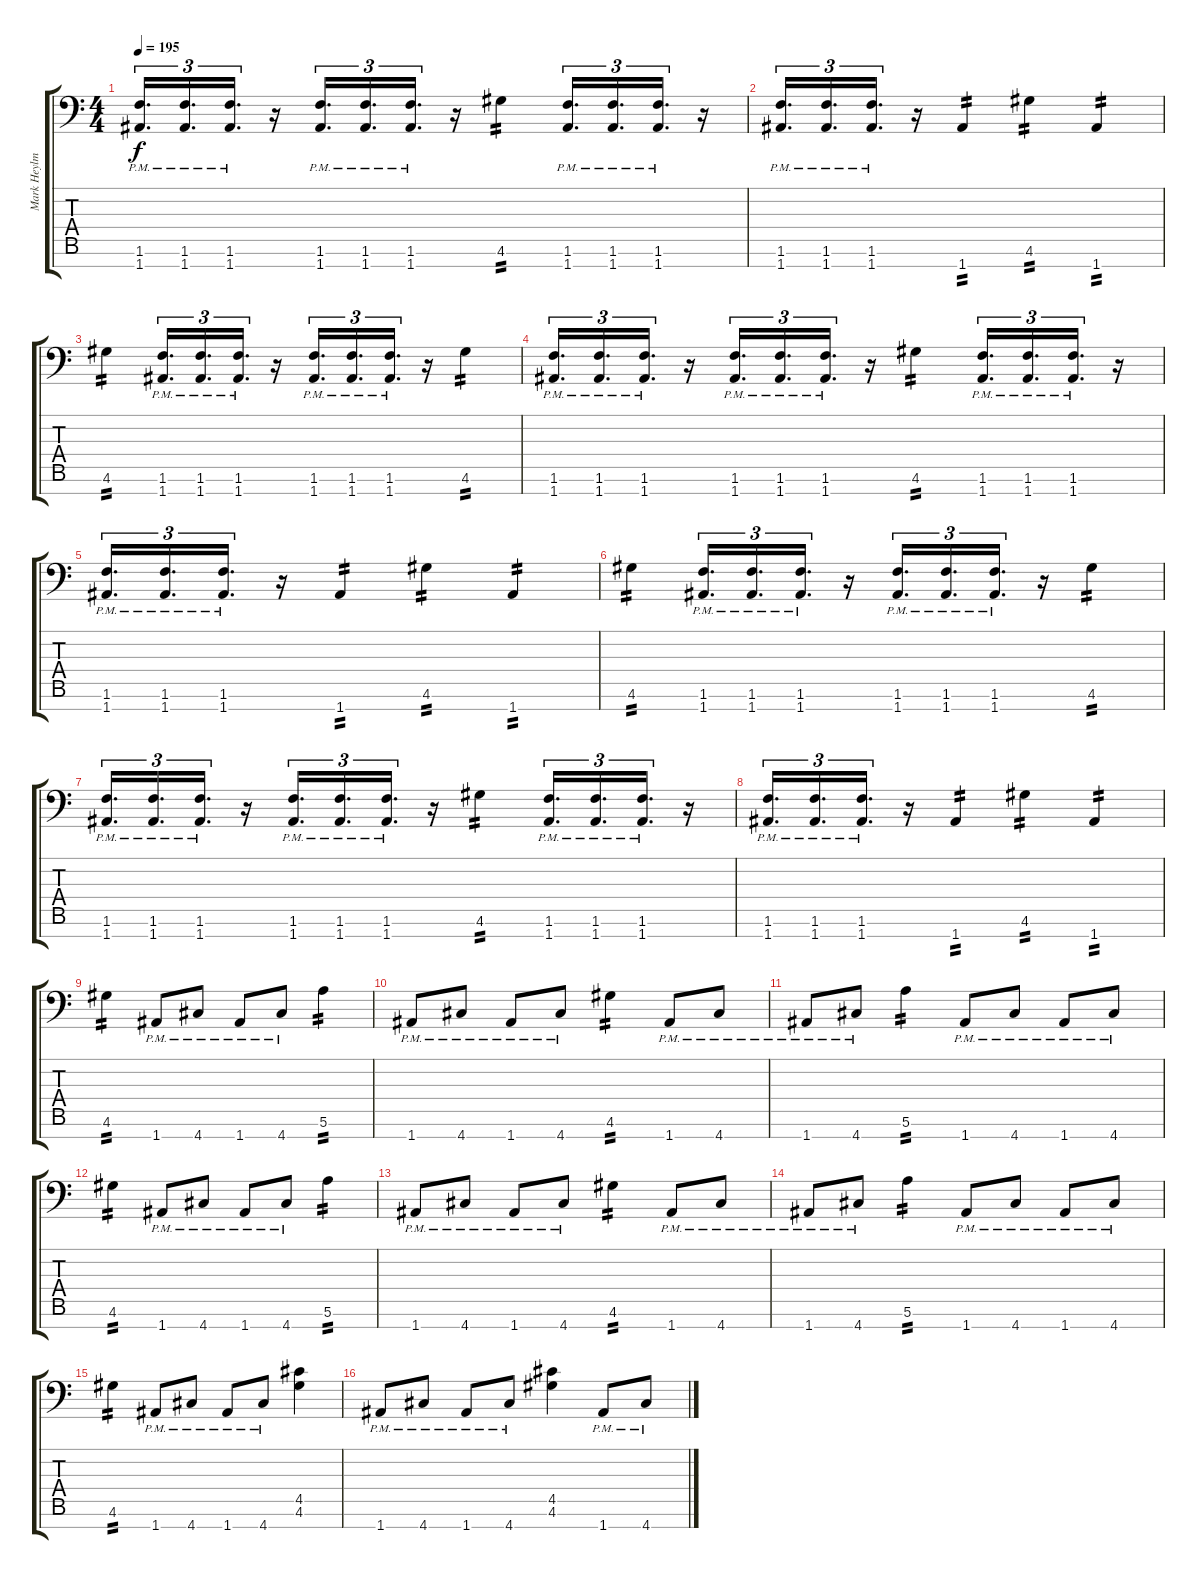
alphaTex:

\track ("Mark Heylmun" "Mark Heylm") {instrument distortionguitar}
\staff {score tabs}
\tuning (E4 B3 G3 D3 A2 E2 A1) {hide}
\ts (4 4)
\tempo 195
\clef f4
\ks c
(1.6{pm} 1.7{pm}).16{d tu (3 2) dy f} (1.6{pm} 1.7{pm}).16{d tu (3 2)} (1.6{pm} 1.7{pm}).16{d tu (3 2)} r.16 (1.6{pm} 1.7{pm}).16{d tu (3 2)} (1.6{pm} 1.7{pm}).16{d tu (3 2)} (1.6{pm} 1.7{pm}).16{d tu (3 2)} r.16 4.6.4{tp 2} (1.6{pm} 1.7{pm}).16{d tu (3 2)} (1.6{pm} 1.7{pm}).16{d tu (3 2)} (1.6{pm} 1.7{pm}).16{d tu (3 2)} r.16 |
(1.6{pm} 1.7{pm}).16{d tu (3 2)} (1.6{pm} 1.7{pm}).16{d tu (3 2)} (1.6{pm} 1.7{pm}).16{d tu (3 2)} r.16 1.7.4{tp 2} 4.6.4{tp 2} 1.7.4{tp 2} |
4.6.4{tp 2} (1.6{pm} 1.7{pm}).16{d tu (3 2)} (1.6{pm} 1.7{pm}).16{d tu (3 2)} (1.6{pm} 1.7{pm}).16{d tu (3 2)} r.16 (1.6{pm} 1.7{pm}).16{d tu (3 2)} (1.6{pm} 1.7{pm}).16{d tu (3 2)} (1.6{pm} 1.7{pm}).16{d tu (3 2)} r.16 4.6.4{tp 2} |
(1.6{pm} 1.7{pm}).16{d tu (3 2)} (1.6{pm} 1.7{pm}).16{d tu (3 2)} (1.6{pm} 1.7{pm}).16{d tu (3 2)} r.16 (1.6{pm} 1.7{pm}).16{d tu (3 2)} (1.6{pm} 1.7{pm}).16{d tu (3 2)} (1.6{pm} 1.7{pm}).16{d tu (3 2)} r.16 4.6.4{tp 2} (1.6{pm} 1.7{pm}).16{d tu (3 2)} (1.6{pm} 1.7{pm}).16{d tu (3 2)} (1.6{pm} 1.7{pm}).16{d tu (3 2)} r.16 |
(1.6{pm} 1.7{pm}).16{d tu (3 2)} (1.6{pm} 1.7{pm}).16{d tu (3 2)} (1.6{pm} 1.7{pm}).16{d tu (3 2)} r.16 1.7.4{tp 2} 4.6.4{tp 2} 1.7.4{tp 2} |
4.6.4{tp 2} (1.6{pm} 1.7{pm}).16{d tu (3 2)} (1.6{pm} 1.7{pm}).16{d tu (3 2)} (1.6{pm} 1.7{pm}).16{d tu (3 2)} r.16 (1.6{pm} 1.7{pm}).16{d tu (3 2)} (1.6{pm} 1.7{pm}).16{d tu (3 2)} (1.6{pm} 1.7{pm}).16{d tu (3 2)} r.16 4.6.4{tp 2} |
(1.6{pm} 1.7{pm}).16{d tu (3 2)} (1.6{pm} 1.7{pm}).16{d tu (3 2)} (1.6{pm} 1.7{pm}).16{d tu (3 2)} r.16 (1.6{pm} 1.7{pm}).16{d tu (3 2)} (1.6{pm} 1.7{pm}).16{d tu (3 2)} (1.6{pm} 1.7{pm}).16{d tu (3 2)} r.16 4.6.4{tp 2} (1.6{pm} 1.7{pm}).16{d tu (3 2)} (1.6{pm} 1.7{pm}).16{d tu (3 2)} (1.6{pm} 1.7{pm}).16{d tu (3 2)} r.16 |
(1.6{pm} 1.7{pm}).16{d tu (3 2)} (1.6{pm} 1.7{pm}).16{d tu (3 2)} (1.6{pm} 1.7{pm}).16{d tu (3 2)} r.16 1.7.4{tp 2} 4.6.4{tp 2} 1.7.4{tp 2} |
4.6.4{tp 2} 1.7{pm}.8 4.7{pm}.8 1.7{pm}.8 4.7{pm}.8 5.6.4{tp 2} |
1.7{pm}.8 4.7{pm}.8 1.7{pm}.8 4.7{pm}.8 4.6.4{tp 2} 1.7{pm}.8 4.7{pm}.8 |
1.7{pm}.8 4.7{pm}.8 5.6.4{tp 2} 1.7{pm}.8 4.7{pm}.8 1.7{pm}.8 4.7{pm}.8 |
4.6.4{tp 2} 1.7{pm}.8 4.7{pm}.8 1.7{pm}.8 4.7{pm}.8 5.6.4{tp 2} |
1.7{pm}.8 4.7{pm}.8 1.7{pm}.8 4.7{pm}.8 4.6.4{tp 2} 1.7{pm}.8 4.7{pm}.8 |
1.7{pm}.8 4.7{pm}.8 5.6.4{tp 2} 1.7{pm}.8 4.7{pm}.8 1.7{pm}.8 4.7{pm}.8 |
4.6.4{tp 2} 1.7{pm}.8 4.7{pm}.8 1.7{pm}.8 4.7{pm}.8 (4.5 4.6).4 |
1.7{pm}.8 4.7{pm}.8 1.7{pm}.8 4.7{pm}.8 (4.5 4.6).4 1.7{pm}.8 4.7{pm}.8
